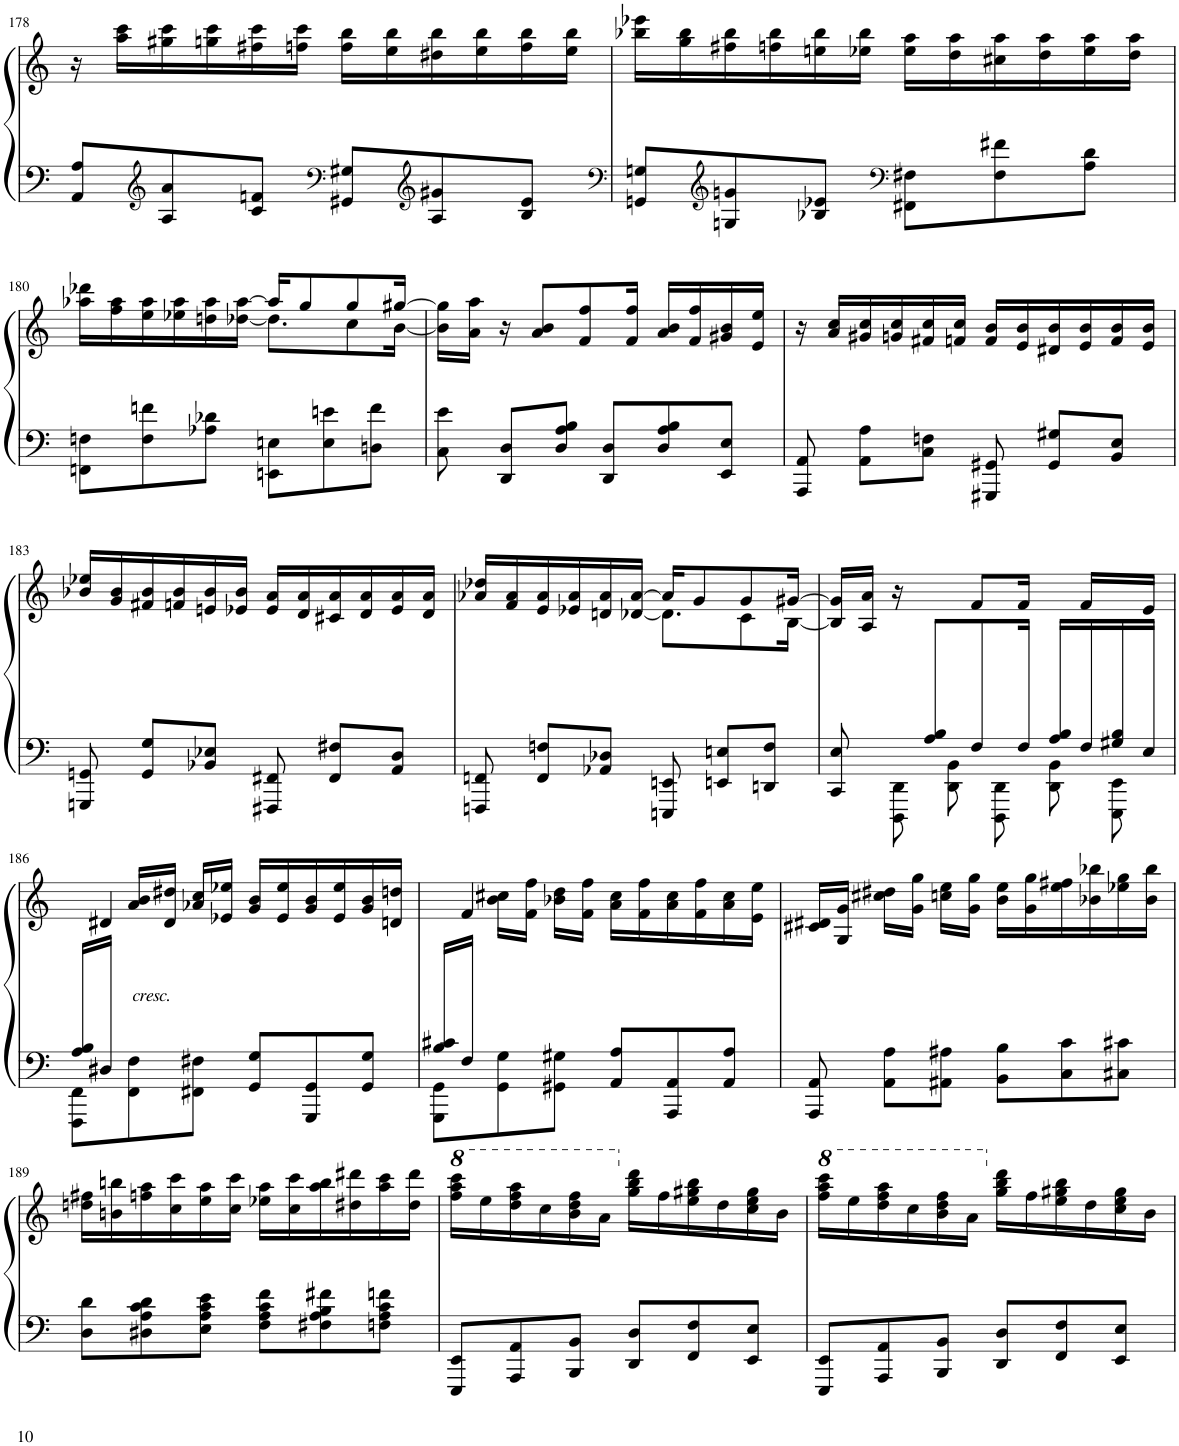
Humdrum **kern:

**kern	**kern
*part1	*part1
*staff2	*staff1
*I"Piano	*
*I'Pno.	*
!!LO:PB:g=z
*clefF4	*clefG2
*k[]	*k[]
*M6/8	*M6/8
=178	=178
8AA/ 8A/L	16r
.	16aa\ 16ccc\LL
*clefG2	*
8A/ 8a/	16gg#X\ 16ccc\
.	16ggn\ 16ccc\
8c/ 8fn/J	16ff#X\ 16ccc\
.	16ffn\ 16ccc\JJ
*clefF4	*
8GG#X/ 8G#X/L	16ff\ 16bb\LL
.	16ee\ 16bb\
*clefG2	*
8A/ 8g#X/	16dd#X\ 16bb\
.	16ee\ 16bb\
8B/ 8e/J	16ff\ 16bb\
.	16ee\ 16bb\JJ
=179	=179
*clefF4	*
8GGn/ 8Gn/L	16bb-X\ 16eee-X\LL
.	16gg\ 16bb-\
*clefG2	*
8Gn/ 8gn/	16ff#X\ 16bb-\
.	16ffn\ 16bb-\
8B-X/ 8e-X/J	16een\ 16bb-\
.	16ee-X\ 16bb-\JJ
*clefF4	*
8FF#X\ 8F#X\L	16ee-\ 16aa\LL
.	16dd\ 16aa\
8F#\ 8f#X\	16cc#X\ 16aa\
.	16dd\ 16aa\
8A\ 8d\J	16ee-\ 16aa\
.	16dd\ 16aa\JJ
!!LO:LB:g=z
=180	=180
*	*^
8FFn\ 8Fn\L	16aa-X\ 16ddd-X\LL	4.ryy
.	16ff\ 16aa-\	.
8F\ 8fn\	16ee\ 16aa-\	.
.	16ee-X\ 16aa-\	.
8A-X\ 8d-X\J	16ddn\ 16aa-\	.
.	[16dd-X\ [16aa-\JJ	.
8EEn\ 8En\L	16aa-/KL]	8.dd-\L]
.	8gg/	.
8E\ 8en\	.	.
.	8gg/	8cc\
8Dn\ 8f\J	.	.
.	[16gg#X/Jk	[16b\Jk
*	*v	*v
=181	=181
8C\ 8e\	16b\] 16gg#\]LL
.	16a\ 16aa\JJ
8DD/ 8D/L	16r
.	8a/^ 8b/^L
8D/ 8A/ 8B/J	.
.	8f/^ 8ff/^
8DD/ 8D/L	.
.	16f/^ 16ff/^Jk
8D/ 8A/ 8B/	16a/ 16b/LL
.	16f/ 16ff/
8EE/ 8E/J	16g#X/ 16b/
.	16e/ 16ee/JJ
=182	=182
8AAA/ 8AA/	16r
.	16a/ 16cc/LL
8AA\ 8A\L	16g#X/ 16cc/
.	16gn/ 16cc/
8C\ 8Fn\J	16f#X/ 16cc/
.	16fn/ 16cc/JJ
8GGG#X/ 8GG#X/	16f/ 16b/LL
.	16e/ 16b/
8GG#/ 8G#X/L	16d#X/ 16b/
.	16e/ 16b/
8BB/ 8E/J	16f/ 16b/
.	16e/ 16b/JJ
!!LO:LB:g=z
=183	=183
8GGGn/ 8GGn/	16b-X/ 16ee-X/LL
.	16g/ 16b-/
8GG/ 8G/L	16f#X/ 16b-/
.	16fn/ 16b-/
8BB-X/ 8E-X/J	16en/ 16b-/
.	16e-X/ 16b-/JJ
8FFF#X/ 8FF#X/	16e-/ 16a/LL
.	16d/ 16a/
8FF#/ 8F#X/L	16c#X/ 16a/
.	16d/ 16a/
8AA/ 8D/J	16e-/ 16a/
.	16d/ 16a/JJ
=184	=184
*	*^
8FFFn/ 8FFn/	16a-X/ 16dd-X/LL	4.ryy
.	16f/ 16a-/	.
8FF/ 8Fn/L	16e/ 16a-/	.
.	16e-X/ 16a-/	.
8AA-X/ 8D-X/J	16dn/ 16a-/	.
.	[16d-X/ [16a-/JJ	.
8EEEn/ 8EEn/	16a-/KL]	8.d-\L]
.	8g/	.
8EEn/ 8En/L	.	.
.	8g/	8c\
8DDn/ 8F/J	.	.
.	[16g#X/Jk	[16B\Jk
*	*v	*v
=185	=185
*^	*
8CC/ 8E/	8ryy	16B/] 16g#/]LL
.	.	16A/ 16a/JJ
16ryy	8DDD\ 8DD\	16r
8A/ 8B/L	.	8ryy
.	8DD\ 8BB\	.
8F/	.	8f/L
.	8DDD\ 8DD\	.
16F/Jk	.	16f/Jk
16A/ 16B/LL	8DD\ 8BB\	16ryy
16F/	.	16f/LL
16G#X/ 16B/	8EEE\ 8EE\	16ryy
16E/JJ	.	16e/JJ
!!LO:LB:g=z
=186	=186	=186
16A/ 16B/LL	8FFF\ 8FF\L	16ryy
16D#X/JJ	.	16d#X/
!LO:TX:a:i:t=cresc.	!	!
4ryy	8FF\ 8F\	16a/ 16b/LL
.	.	16d#/ 16dd#X/JJ
.	8FF#X\ 8F#X\J	16a-X/ 16cc/LL
.	.	16e-X/ 16ee-X/JJ
8GG/ 8G/L	8ryy	16g/ 16b/LL
.	.	16e-/ 16ee-/
8GGG/ 8GG/	4ryy	16g/ 16b/
.	.	16e-/ 16ee-/
8GG/ 8G/J	.	16g/ 16b/
.	.	16dn/ 16ddn/JJ
=187	=187	=187
16B/ 16c#X/LL	8GGG\ 8GG\L	16ryy
16F/JJ	.	16f/
4ryy	8GG\ 8G\	16b\ 16cc#X\LL
.	.	16f\ 16ff\JJ
.	8GG#X\ 8G#X\J	16b-X\ 16dd\LL
.	.	16f\ 16ff\JJ
8AA/ 8A/L	8ryy	16a\ 16cc#\LL
.	.	16f\ 16ff\
8AAA/ 8AA/	4ryy	16a\ 16cc#\
.	.	16f\ 16ff\
8AA/ 8A/J	.	16a\ 16cc#\
.	.	16e\ 16ee\JJ
*v	*v	*
=188	=188
8AAA/ 8AA/	16c#X/ 16d#X/LL
.	16G/ 16g/JJ
8AA\ 8A\L	16cc#X\ 16dd#X\LL
.	16g\ 16gg\JJ
8AA#X\ 8A#X\J	16ccn\ 16ee\LL
.	16g\ 16gg\JJ
8BB\ 8B\L	16b\ 16ee\LL
.	16g\ 16gg\
8C\ 8c\	16ee\ 16ff#X\
.	16b-X\ 16bb-X\
8C#X\ 8c#X\J	16ee-X\ 16gg\
.	16b-\ 16bb-\JJ
!!LO:LB:g=z
=189	=189
8D\ 8d\L	16ddn\ 16ff#X\LL
.	16bn\ 16bbn\
8D#X\ 8A\ 8c\ 8d\	16ffn\ 16aa\
.	16cc\ 16ccc\
8E\ 8A\ 8c\ 8e\J	16ee\ 16aa\
.	16cc\ 16ccc\JJ
8F\ 8A\ 8c\ 8f\L	16ee-X\ 16aa\LL
.	16cc\ 16ccc\
8F#X\ 8A\ 8B\ 8f#X\	16aa\ 16bb\
.	16dd#X\ 16ddd#X\
8Fn\ 8A\ 8c\ 8fn\J	16aa\ 16ccc\
.	16dd#\' 16ddd#\'JJ
=190	=190
*	*8va
8EEE/^ 8EE/^L	16fff\^ 16aaa\^ 16cccc\^LL
.	16eee\
8AAA/ 8AA/	16ddd\ 16fff\ 16aaa\
.	16ccc\
8BBB/ 8BB/J	16bb\ 16ddd\ 16fff\
.	16aa\JJ
*	*X8va
8DD/ 8D/L	16gg\ 16bb\ 16ddd\LL
.	16ff\
8FF/ 8F/	16ee\ 16gg#X\ 16bb\
.	16dd\
8EE/ 8E/J	16cc\ 16ee\ 16gg#\
.	16b'\JJ
=191	=191
*	*8va
8EEE/^ 8EE/^L	16fff\^ 16aaa\^ 16cccc\^LL
.	16eee\
8AAA/ 8AA/	16ddd\ 16fff\ 16aaa\
.	16ccc\
8BBB/ 8BB/J	16bb\ 16ddd\ 16fff\
.	16aa\JJ
*	*X8va
8DD/ 8D/L	16gg\ 16bb\ 16ddd\LL
.	16ff\
8FF/^ 8F/^	16ee\ 16gg#X\ 16bb\
.	16dd\
8EE/ 8E/J	16cc\ 16ee\ 16gg#\
.	16b\JJ
=	=
*-	*-
